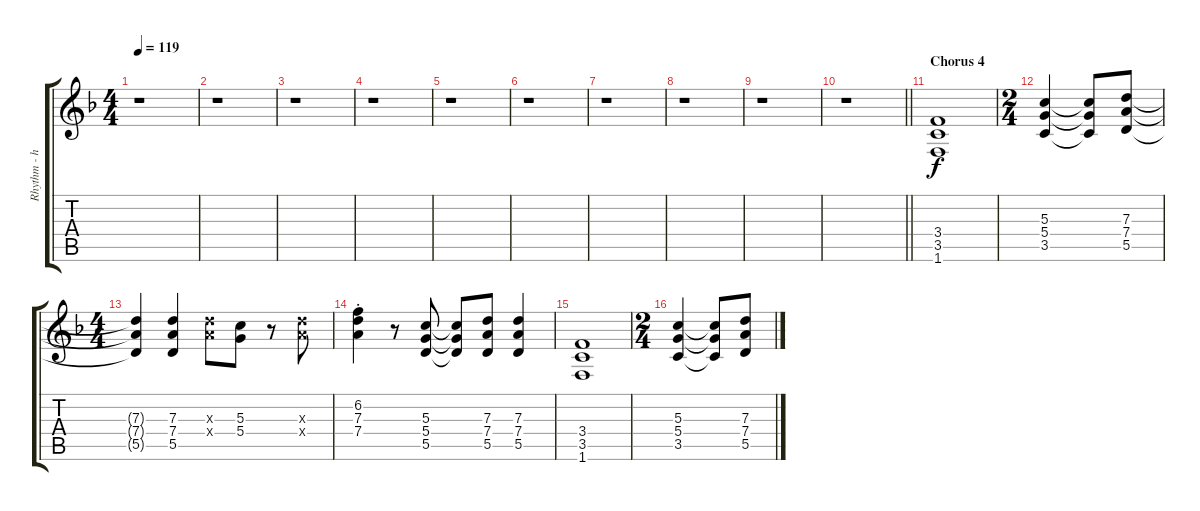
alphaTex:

\track ("Rhythm - heavy - left" "Rhythm - h") {instrument distortionguitar}
\staff {score tabs}
\tuning (E4 B3 G3 D3 A2 E2) {hide}
\ts (4 4)
\tempo 119
\clef g2
\ks f
r.1{dy f} |
r.1 |
r.1 |
r.1 |
r.1 |
r.1 |
r.1 |
r.1 |
r.1 |
\barLineRight lightlight
r.1 |
\section ("" "Chorus 4")
(3.4 3.5 1.6).1{volume 9} |
\ts (2 4)
(5.3 5.4 3.5).4 (5.3{t} 5.4{t} 3.5{t}).8 (7.3 7.4 5.5).8 |
\ts (4 4)
(7.3{t} 7.4{t} 5.5{t}).4 (7.3 7.4 5.5).4 (7.3{x} 7.4{x}).8 (5.3 5.4).8 r.8 (7.3{x} 7.4{x}).8 |
(6.2{st} 7.3{st} 7.4{st}).4 r.8 (5.3 5.4 5.5).8 (5.3{t} 5.4{t} 5.5{t}).8 (7.3 7.4 5.5).8 (7.3 7.4 5.5).4 |
(3.4 3.5 1.6).1 |
\ts (2 4)
(5.3 5.4 3.5).4 (5.3{t} 5.4{t} 3.5{t}).8 (7.3 7.4 5.5).8
